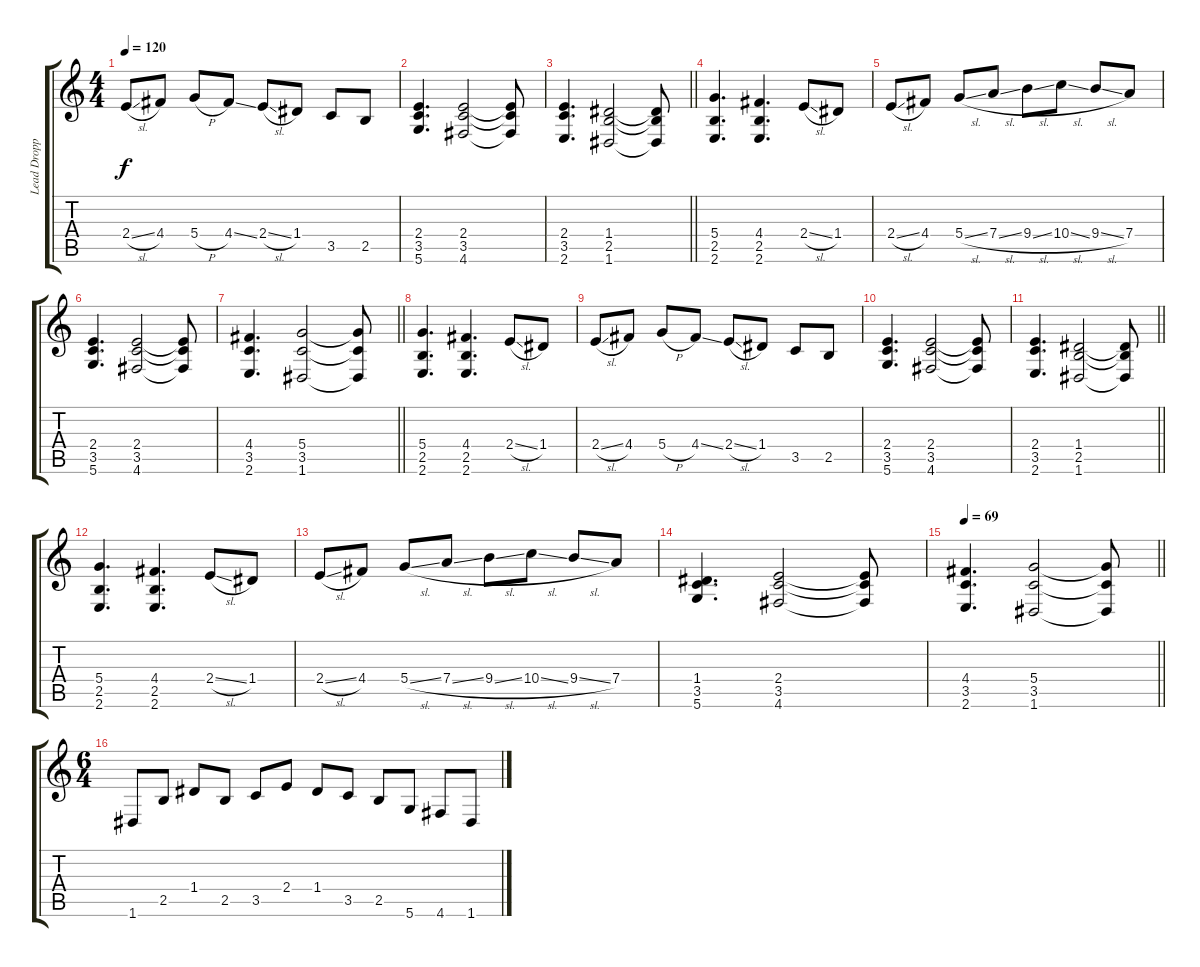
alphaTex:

\track ("Lead Dropped D " "Lead Dropp") {instrument distortionguitar}
\staff {score tabs}
\tuning (E4 B3 G3 D3 A2 D2) {hide}
\ts (4 4)
\tempo 120
\clef g2
\ks c
2.4{sl}.8{dy f} 4.4.8 5.4{h}.8 4.4{ss}.8 2.4{sl}.8 1.4.8 3.5.8 2.5.8 |
(2.4 3.5 5.6).4{d} (2.4 3.5 4.6).2 (2.4{t} 3.5{t} 4.6{t}).8 |
\barLineRight lightlight
(2.4 3.5 2.6).4{d} (1.4 2.5 1.6).2 (1.4{t} 2.5{t} 1.6{t}).8 |
(5.4 2.5 2.6).4{d} (4.4 2.5 2.6).4{d} 2.4{sl}.8 1.4.8 |
2.4{sl}.8 4.4.8 5.4{sl}.8 7.4{sl}.8 9.4{sl}.8 10.4{sl}.8 9.4{sl}.8 7.4.8 |
(2.4 3.5 5.6).4{d} (2.4 3.5 4.6).2 (2.4{t} 3.5{t} 4.6{t}).8 |
\barLineRight lightlight
(4.4 3.5 2.6).4{d} (5.4 3.5 1.6).2 (5.4{t} 3.5{t} 1.6{t}).8 |
(5.4 2.5 2.6).4{d} (4.4 2.5 2.6).4{d} 2.4{sl}.8 1.4.8 |
2.4{sl}.8 4.4.8 5.4{h}.8 4.4{ss}.8 2.4{sl}.8 1.4.8 3.5.8 2.5.8 |
(2.4 3.5 5.6).4{d} (2.4 3.5 4.6).2 (2.4{t} 3.5{t} 4.6{t}).8 |
\barLineRight lightlight
(2.4 3.5 2.6).4{d} (1.4 2.5 1.6).2 (1.4{t} 2.5{t} 1.6{t}).8 |
(5.4 2.5 2.6).4{d} (4.4 2.5 2.6).4{d} 2.4{sl}.8 1.4.8 |
2.4{sl}.8 4.4.8 5.4{sl}.8 7.4{sl}.8 9.4{sl}.8 10.4{sl}.8 9.4{sl}.8 7.4.8 |
(1.4 3.5 5.6).4{d} (2.4 3.5 4.6).2 (2.4{t} 3.5{t} 4.6{t}).8 |
\tempo 69
\barLineRight lightlight
(4.4 3.5 2.6).4{d} (5.4 3.5 1.6).2 (5.4{t} 3.5{t} 1.6{t}).8 |
\ts (6 4)
1.6.8 2.5.8 1.4.8 2.5.8 3.5.8 2.4.8 1.4.8 3.5.8 2.5.8 5.6.8 4.6.8 1.6.8
